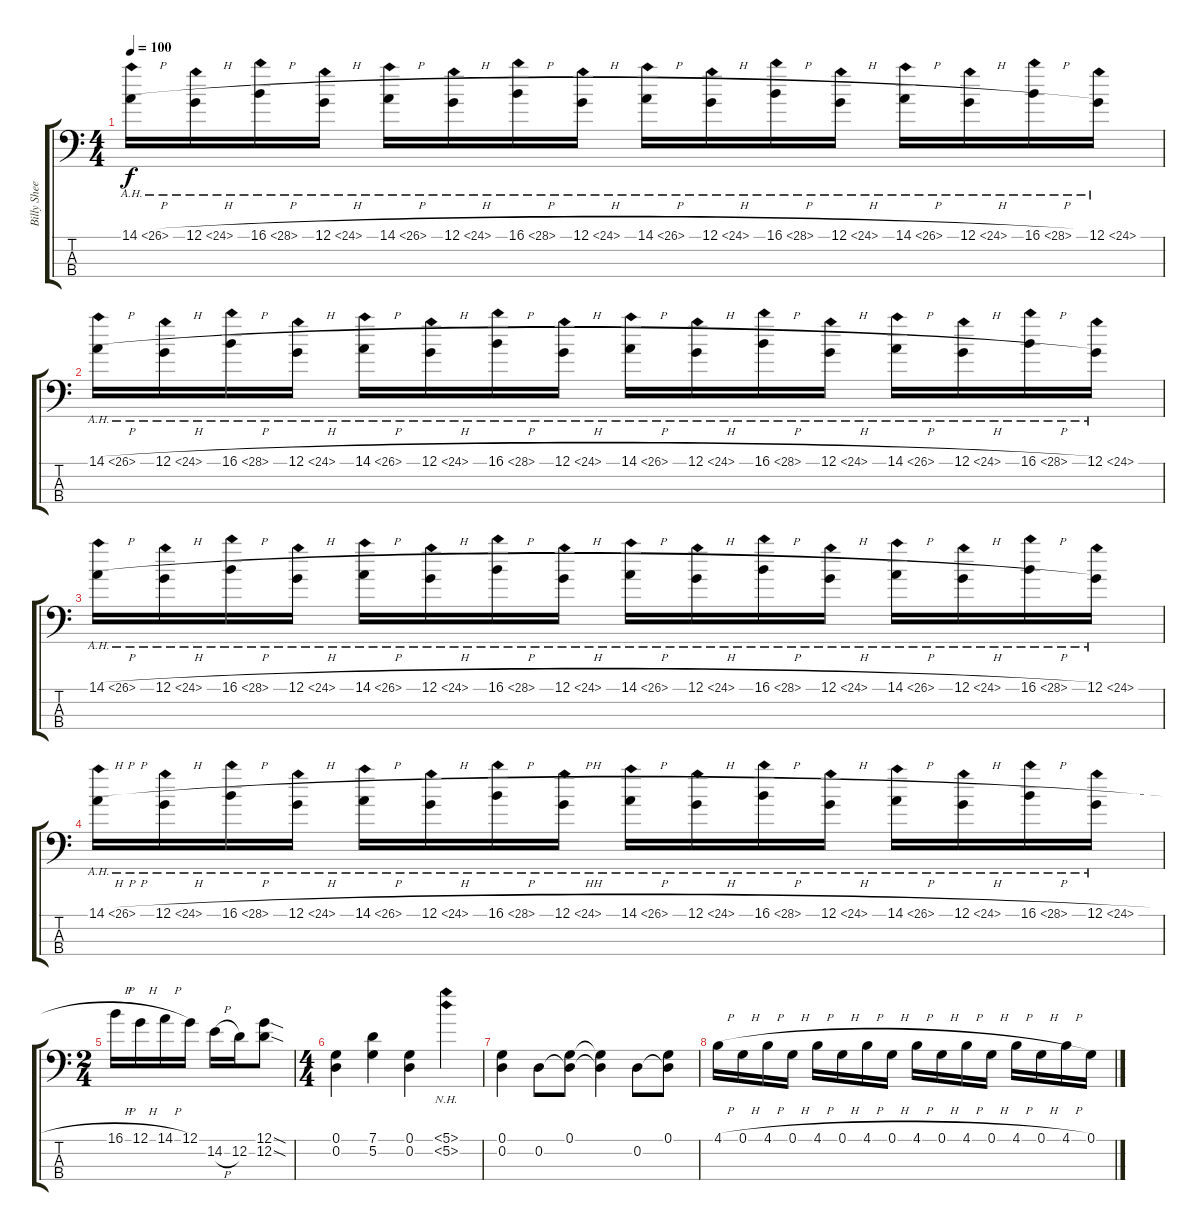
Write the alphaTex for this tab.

\track ("Billy Sheehan" "Billy Shee") {instrument electricbassfinger}
\staff {score tabs}
\tuning (G2 D2 A1 E1) {hide}
\ts (4 4)
\tempo 100
\clef f4
\ks c
14.1{ah 12 h}.16{dy f} 12.1{ah 12 h}.16 16.1{ah 12 h}.16 12.1{ah 12 h}.16 14.1{ah 12 h}.16 12.1{ah 12 h}.16 16.1{ah 12 h}.16 12.1{ah 12 h}.16 14.1{ah 12 h}.16 12.1{ah 12 h}.16 16.1{ah 12 h}.16 12.1{ah 12 h}.16 14.1{ah 12 h}.16 12.1{ah 12 h}.16 16.1{ah 12 h}.16 12.1{ah 12}.16 |
14.1{ah 12 h}.16 12.1{ah 12 h}.16 16.1{ah 12 h}.16 12.1{ah 12 h}.16 14.1{ah 12 h}.16 12.1{ah 12 h}.16 16.1{ah 12 h}.16 12.1{ah 12 h}.16 14.1{ah 12 h}.16 12.1{ah 12 h}.16 16.1{ah 12 h}.16 12.1{ah 12 h}.16 14.1{ah 12 h}.16 12.1{ah 12 h}.16 16.1{ah 12 h}.16 12.1{ah 12}.16 |
14.1{ah 12 h}.16 12.1{ah 12 h}.16 16.1{ah 12 h}.16 12.1{ah 12 h}.16 14.1{ah 12 h}.16 12.1{ah 12 h}.16 16.1{ah 12 h}.16 12.1{ah 12 h}.16 14.1{ah 12 h}.16 12.1{ah 12 h}.16 16.1{ah 12 h}.16 12.1{ah 12 h}.16 14.1{ah 12 h}.16 12.1{ah 12 h}.16 16.1{ah 12 h}.16 12.1{ah 12}.16 |
14.1{ah 12 h}.16 12.1{ah 12 h}.16 16.1{ah 12 h}.16 12.1{ah 12 h}.16 14.1{ah 12 h}.16 12.1{ah 12 h}.16 16.1{ah 12 h}.16 12.1{ah 12 h}.16 14.1{ah 12 h}.16 12.1{ah 12 h}.16 16.1{ah 12 h}.16 12.1{ah 12 h}.16 14.1{ah 12 h}.16 12.1{ah 12 h}.16 16.1{ah 12 h}.16 12.1{ah 12 h}.16 |
\ts (2 4)
16.1{h}.16 12.1{h}.16 14.1{h}.16 12.1.16 14.2{h}.16 12.2.16 (12.1{sod} 12.2{sod}).8 |
\ts (4 4)
(0.1 0.2).4 (7.1 5.2).4 (0.1 0.2).4 (5.1{nh} 5.2{nh}).4 |
(0.1 0.2).4 0.2.8 (0.1 0.2{t}).8 (0.1{t} 0.2{t}).4 0.2.8 (0.1 0.2{t}).8 |
4.1{h}.16 0.1{h}.16 4.1{h}.16 0.1{h}.16 4.1{h}.16 0.1{h}.16 4.1{h}.16 0.1{h}.16 4.1{h}.16 0.1{h}.16 4.1{h}.16 0.1{h}.16 4.1{h}.16 0.1{h}.16 4.1{h}.16 0.1{h}.16
